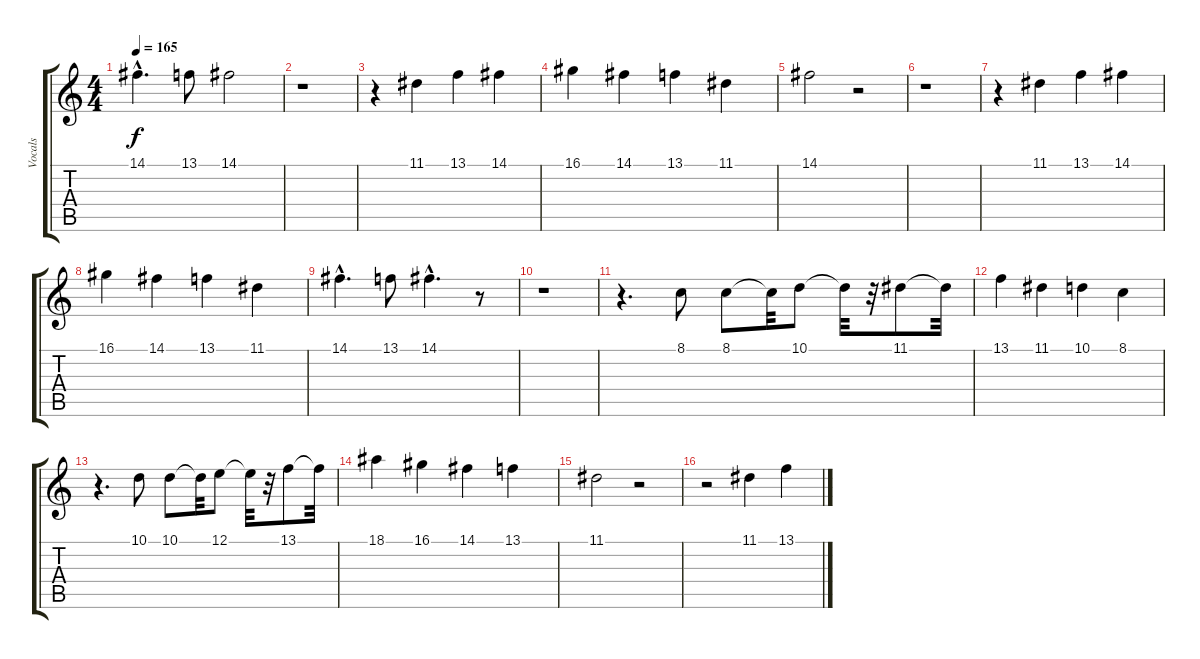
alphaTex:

\track ("Vocals" "Vocals") {instrument lead3calliope}
\staff {score tabs}
\tuning (E4 B3 G3 D3 A2 E2) {hide}
\ts (4 4)
\tempo 165
\clef g2
\ks c
14.1{hac}.4{d dy f} 13.1.8 14.1.2 |
r.1 |
r.4 11.1.4 13.1.4 14.1.4 |
16.1.4 14.1.4 13.1.4 11.1.4 |
14.1.2 r.2 |
r.1 |
r.4 11.1.4 13.1.4 14.1.4 |
16.1.4 14.1.4 13.1.4 11.1.4 |
14.1{hac}.4{d} 13.1.8 14.1{hac}.4{d} r.8 |
r.1 |
r.4{d} 8.1.8 8.1.8 8.1{t}.32 10.1.8 10.1{t}.32 r.32 11.1.8 11.1{t}.32 |
13.1.4 11.1.4 10.1.4 8.1.4 |
r.4{d} 10.1.8 10.1.8 10.1{t}.32 12.1.8 12.1{t}.32 r.32 13.1.8 13.1{t}.32 |
18.1.4 16.1.4 14.1.4 13.1.4 |
11.1.2 r.2 |
r.2 11.1.4 13.1.4
